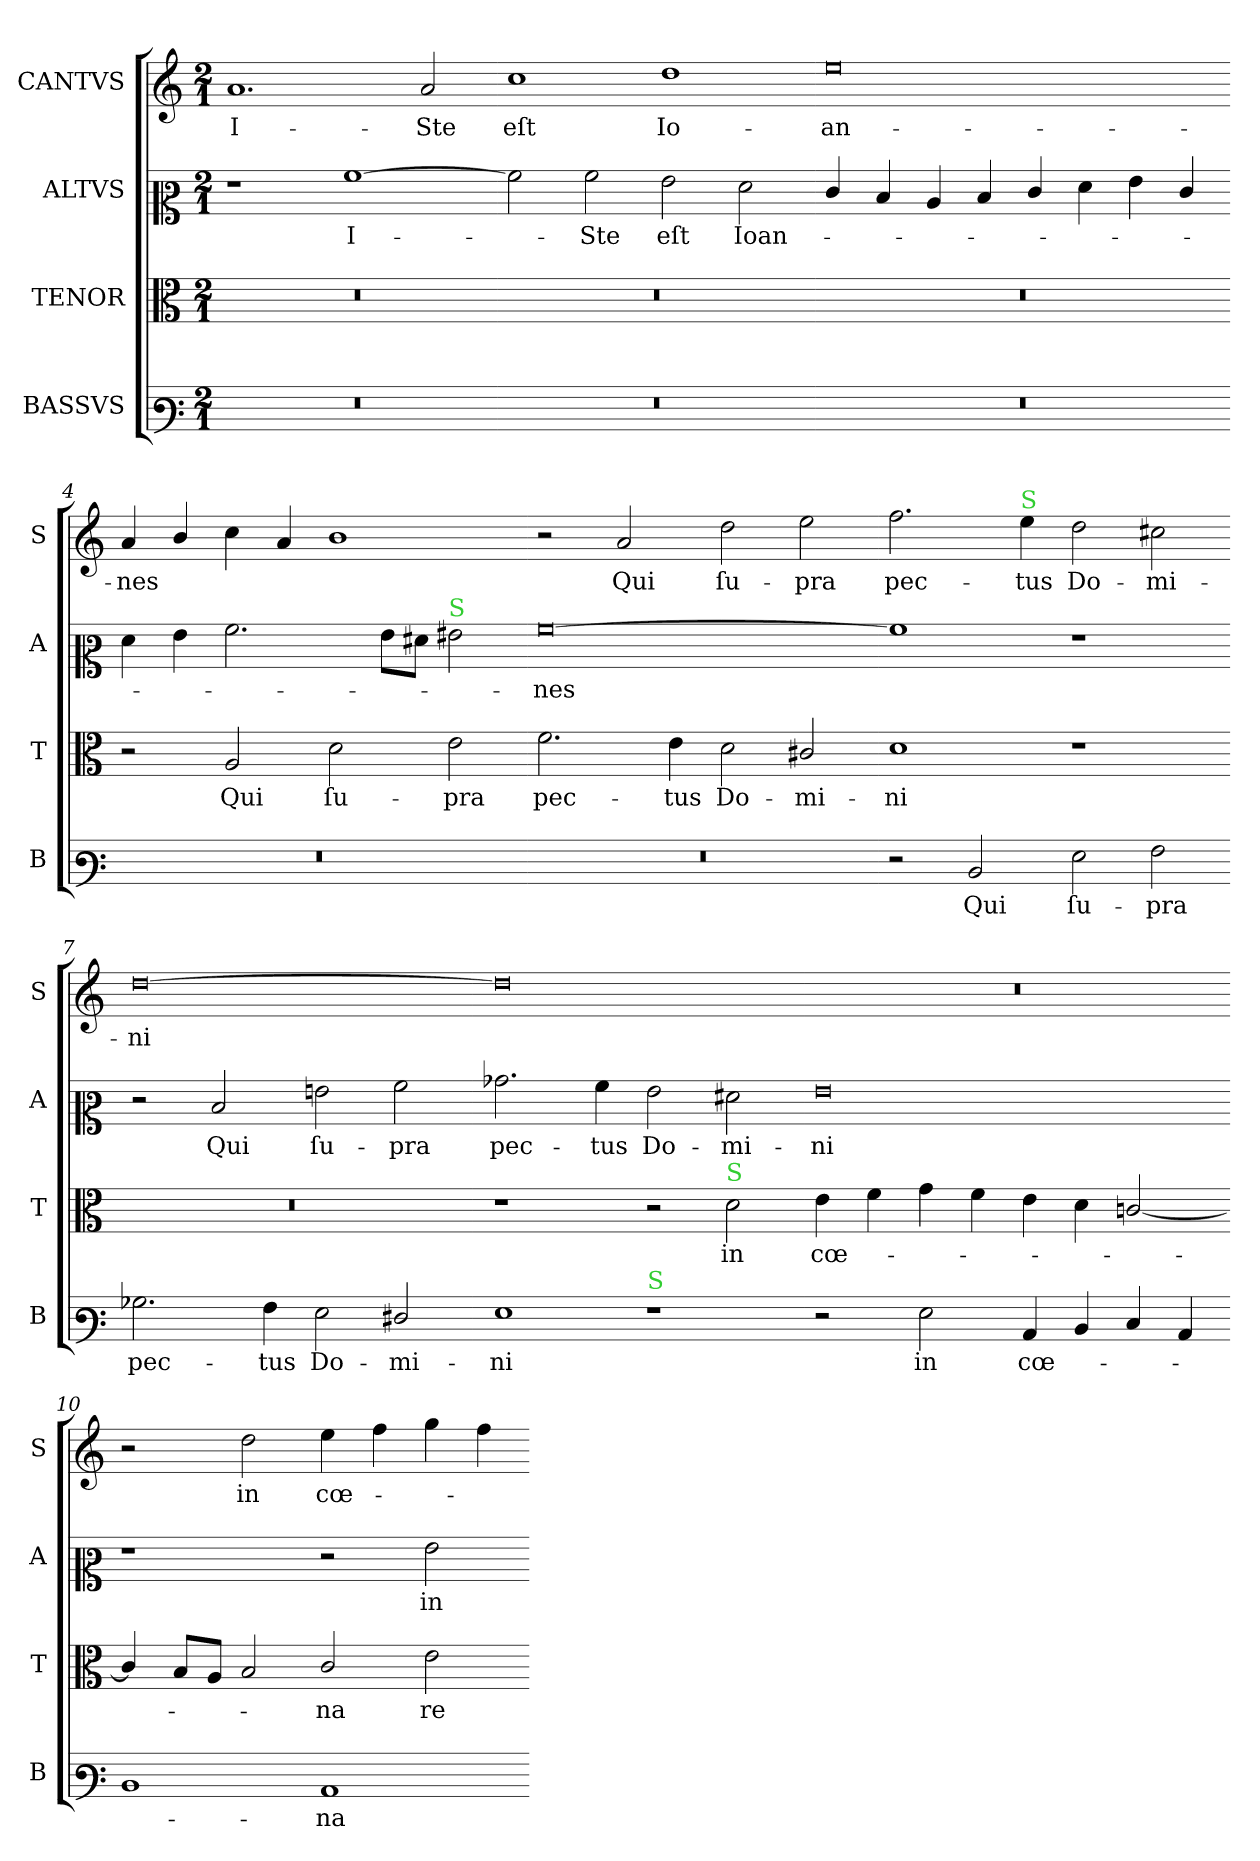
**kern	**text	**kern	**text	**kern	**text	**kern	**text
*part4	*part4	*part3	*part3	*part2	*part2	*part1	*part1
*staff4	*staff4	*staff3	*staff3	*staff2	*staff2	*staff1	*staff1
*I"BASSVS	*	*I"TENOR	*	*I"ALTVS	*	*I"CANTVS	*
*I'B	*	*I'T	*	*I'A	*	*I'S	*
*clefF3	*	*clefC3	*	*clefC2	*	*clefG2	*
*k[]	*	*k[]	*	*k[]	*	*k[]	*
*a:	*	*a:	*	*a:	*	*a:	*
*M2/1	*	*M2/1	*	*M2/1	*	*M2/1	*
=1	=1	=1	=1	=1	=1	=1	=1
0r	.	0r	.	1r	.	1.a	I-
.	.	.	.	[1a	I-	.	.
.	.	.	.	.	.	2a/	-Ste
=2-	=2-	=2-	=2-	=2-	=2-	=2-	=2-
0r	.	0r	.	2a]	.	1cc	eſt
.	.	.	.	2a\	-Ste	.	.
.	.	.	.	2g\	eſt	1dd	Io-
.	.	.	.	2f\	Ioan-	.	.
=3-	=3-	=3-	=3-	=3-	=3-	=3-	=3-
0r	.	0r	.	4e/	.	0ee	-an-
.	.	.	.	4d/	.	.	.
.	.	.	.	4c/	.	.	.
.	.	.	.	4d/	.	.	.
.	.	.	.	4e/	.	.	.
.	.	.	.	4f\	.	.	.
.	.	.	.	4g\	.	.	.
.	.	.	.	4e/	.	.	.
=4-	=4-	=4-	=4-	=4-	=4-	=4-	=4-
0r	.	2r	.	4f\	.	4a/	-nes
.	.	.	.	4g\	.	4b/	.
.	.	2A/	Qui	2.a\	.	4cc\	.
.	.	.	.	.	.	4a/	.
.	.	2d\	ſu-	.	.	1b	.
.	.	.	.	8g\L	.	.	.
.	.	.	.	8f#X\J	.	.	.
!	!	!	!	!LO:TX:a:color=limegreen:t=S	!	!	!
.	.	2e\	-pra	2g#X\	.	.	.
=5-	=5-	=5-	=5-	=5-	=5-	=5-	=5-
0r	.	2.f\	pec-	[0a	-nes	2r	.
.	.	.	.	.	.	2a/	Qui
.	.	4e\	-tus	.	.	.	.
.	.	2d\	Do-	.	.	2dd\	ſu-
.	.	2c#X/	-mi-	.	.	2ee\	-pra
=6-	=6-	=6-	=6-	=6-	=6-	=6-	=6-
2r	.	1d	-ni	1a]	.	2.ff\	pec-
2D/	Qui	.	.	.	.	.	.
!	!	!	!	!	!	!LO:TX:a:color=limegreen:t=S	!
.	.	.	.	.	.	4ee\	-tus
2G\	ſu-	1r	.	1r	.	2dd\	Do-
2A\	-pra	.	.	.	.	2cc#X\	-mi-
=7-	=7-	=7-	=7-	=7-	=7-	=7-	=7-
2.B-X\	pec-	0r	.	2r	.	[0dd	-ni
.	.	.	.	2d/	Qui	.	.
4A\	-tus	.	.	.	.	.	.
2G\	Do-	.	.	2gn\	ſu-	.	.
2F#X/	-mi-	.	.	2a\	-pra	.	.
=8-	=8-	=8-	=8-	=8-	=8-	=8-	=8-
1G	-ni	1r	.	2.b-X\	pec-	0dd]	.
.	.	.	.	4a\	-tus	.	.
!LO:TX:a:color=limegreen:t=S	!	!	!	!	!	!	!
1r	.	2r	.	2g\	Do-	.	.
!	!	!LO:TX:a:color=limegreen:t=S	!	!	!	!	!
.	.	2d\	in	2f#X\	-mi-	.	.
=9-	=9-	=9-	=9-	=9-	=9-	=9-	=9-
2r	.	4e\	cœ-	0g	-ni	0r	.
.	.	4f\	.	.	.	.	.
2G\	in	4g\	.	.	.	.	.
.	.	4f\	.	.	.	.	.
4C/	cœ-	4e\	.	.	.	.	.
4D/	.	4d\	.	.	.	.	.
4E/	.	[2cn/	.	.	.	.	.
4C/	.	.	.	.	.	.	.
=10-	=10-	=10-	=10-	=10-	=10-	=10-	=10-
1D	.	4c/]	.	1r	.	2r	.
.	.	8B/L	.	.	.	.	.
.	.	8A/J	.	.	.	.	.
.	.	2B/	.	.	.	2dd\	in
1C	-na	2c/	-na	2r	.	4ee\	cœ-
.	.	.	.	.	.	4ff\	.
.	.	2e\	re-	2g\	in	4gg\	.
.	.	.	.	.	.	4ff\	.
=-	=-	=-	=-	=-	=-	=-	=-
*-	*-	*-	*-	*-	*-	*-	*-
